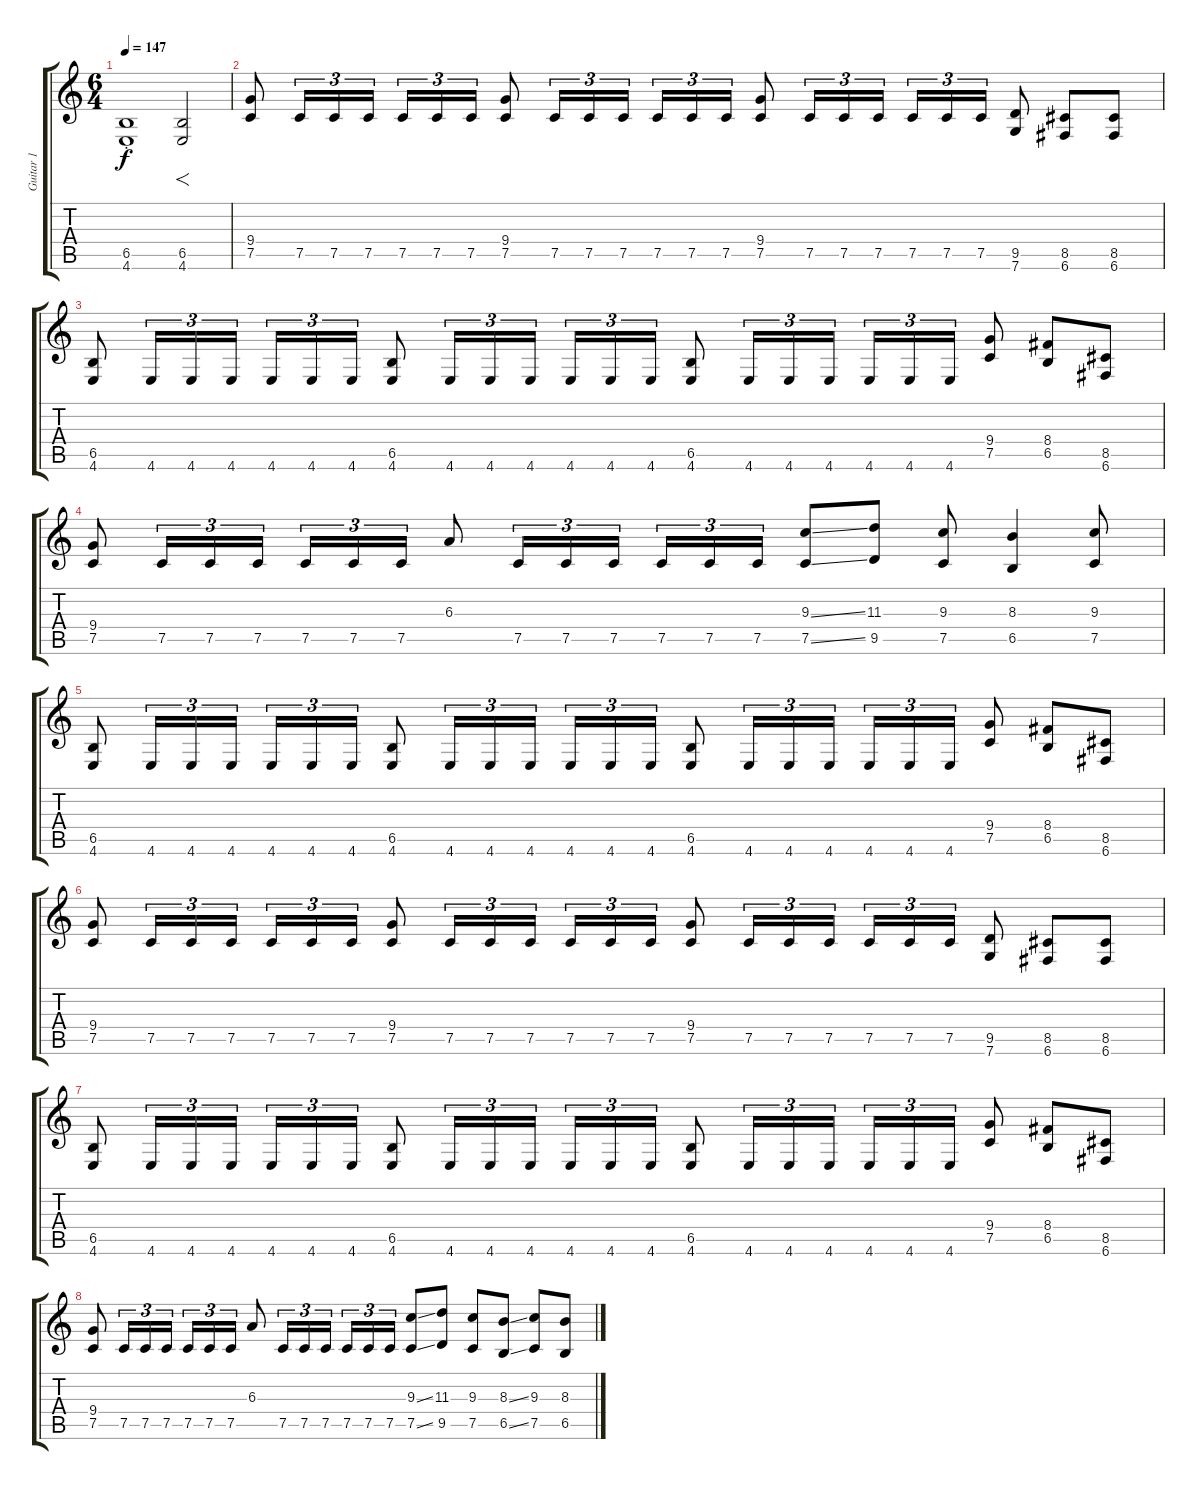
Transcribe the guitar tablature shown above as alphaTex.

\track ("Guitar 1" "Guitar 1") {instrument distortionguitar}
\staff {score tabs}
\tuning (C4 G3 Eb3 Bb2 F2 C2) {hide}
\ts (6 4)
\tempo 147
\clef g2
\ks c
(6.5{st} 4.6{st}).1{dy f} (6.5 4.6).2{f} |
\section ("" "")
(9.4 7.5).8 7.5.16{tu (3 2)} 7.5.16{tu (3 2)} 7.5.16{tu (3 2)} 7.5.16{tu (3 2)} 7.5.16{tu (3 2)} 7.5.16{tu (3 2)} (9.4 7.5).8 7.5.16{tu (3 2)} 7.5.16{tu (3 2)} 7.5.16{tu (3 2)} 7.5.16{tu (3 2)} 7.5.16{tu (3 2)} 7.5.16{tu (3 2)} (9.4 7.5).8 7.5.16{tu (3 2)} 7.5.16{tu (3 2)} 7.5.16{tu (3 2)} 7.5.16{tu (3 2)} 7.5.16{tu (3 2)} 7.5.16{tu (3 2)} (9.5 7.6).8 (8.5 6.6).8 (8.5 6.6).8 |
(6.5 4.6).8 4.6.16{tu (3 2)} 4.6.16{tu (3 2)} 4.6.16{tu (3 2)} 4.6.16{tu (3 2)} 4.6.16{tu (3 2)} 4.6.16{tu (3 2)} (6.5 4.6).8 4.6.16{tu (3 2)} 4.6.16{tu (3 2)} 4.6.16{tu (3 2)} 4.6.16{tu (3 2)} 4.6.16{tu (3 2)} 4.6.16{tu (3 2)} (6.5 4.6).8 4.6.16{tu (3 2)} 4.6.16{tu (3 2)} 4.6.16{tu (3 2)} 4.6.16{tu (3 2)} 4.6.16{tu (3 2)} 4.6.16{tu (3 2)} (9.4 7.5).8 (8.4 6.5).8 (8.5 6.6).8 |
(9.4 7.5).8 7.5.16{tu (3 2)} 7.5.16{tu (3 2)} 7.5.16{tu (3 2)} 7.5.16{tu (3 2)} 7.5.16{tu (3 2)} 7.5.16{tu (3 2)} 6.3.8 7.5.16{tu (3 2)} 7.5.16{tu (3 2)} 7.5.16{tu (3 2)} 7.5.16{tu (3 2)} 7.5.16{tu (3 2)} 7.5.16{tu (3 2)} (9.3{ss} 7.5{ss}).8 (11.3 9.5).8 (9.3 7.5).8 (8.3 6.5).4 (9.3 7.5).8 |
(6.5 4.6).8 4.6.16{tu (3 2)} 4.6.16{tu (3 2)} 4.6.16{tu (3 2)} 4.6.16{tu (3 2)} 4.6.16{tu (3 2)} 4.6.16{tu (3 2)} (6.5 4.6).8 4.6.16{tu (3 2)} 4.6.16{tu (3 2)} 4.6.16{tu (3 2)} 4.6.16{tu (3 2)} 4.6.16{tu (3 2)} 4.6.16{tu (3 2)} (6.5 4.6).8 4.6.16{tu (3 2)} 4.6.16{tu (3 2)} 4.6.16{tu (3 2)} 4.6.16{tu (3 2)} 4.6.16{tu (3 2)} 4.6.16{tu (3 2)} (9.4 7.5).8 (8.4 6.5).8 (8.5 6.6).8 |
(9.4 7.5).8 7.5.16{tu (3 2)} 7.5.16{tu (3 2)} 7.5.16{tu (3 2)} 7.5.16{tu (3 2)} 7.5.16{tu (3 2)} 7.5.16{tu (3 2)} (9.4 7.5).8 7.5.16{tu (3 2)} 7.5.16{tu (3 2)} 7.5.16{tu (3 2)} 7.5.16{tu (3 2)} 7.5.16{tu (3 2)} 7.5.16{tu (3 2)} (9.4 7.5).8 7.5.16{tu (3 2)} 7.5.16{tu (3 2)} 7.5.16{tu (3 2)} 7.5.16{tu (3 2)} 7.5.16{tu (3 2)} 7.5.16{tu (3 2)} (9.5 7.6).8 (8.5 6.6).8 (8.5 6.6).8 |
(6.5 4.6).8 4.6.16{tu (3 2)} 4.6.16{tu (3 2)} 4.6.16{tu (3 2)} 4.6.16{tu (3 2)} 4.6.16{tu (3 2)} 4.6.16{tu (3 2)} (6.5 4.6).8 4.6.16{tu (3 2)} 4.6.16{tu (3 2)} 4.6.16{tu (3 2)} 4.6.16{tu (3 2)} 4.6.16{tu (3 2)} 4.6.16{tu (3 2)} (6.5 4.6).8 4.6.16{tu (3 2)} 4.6.16{tu (3 2)} 4.6.16{tu (3 2)} 4.6.16{tu (3 2)} 4.6.16{tu (3 2)} 4.6.16{tu (3 2)} (9.4 7.5).8 (8.4 6.5).8 (8.5 6.6).8 |
(9.4 7.5).8 7.5.16{tu (3 2)} 7.5.16{tu (3 2)} 7.5.16{tu (3 2)} 7.5.16{tu (3 2)} 7.5.16{tu (3 2)} 7.5.16{tu (3 2)} 6.3.8 7.5.16{tu (3 2)} 7.5.16{tu (3 2)} 7.5.16{tu (3 2)} 7.5.16{tu (3 2)} 7.5.16{tu (3 2)} 7.5.16{tu (3 2)} (9.3{ss} 7.5{ss}).8 (11.3 9.5).8 (9.3 7.5).8 (8.3{ss} 6.5{ss}).8 (9.3 7.5).8 (8.3 6.5).8
